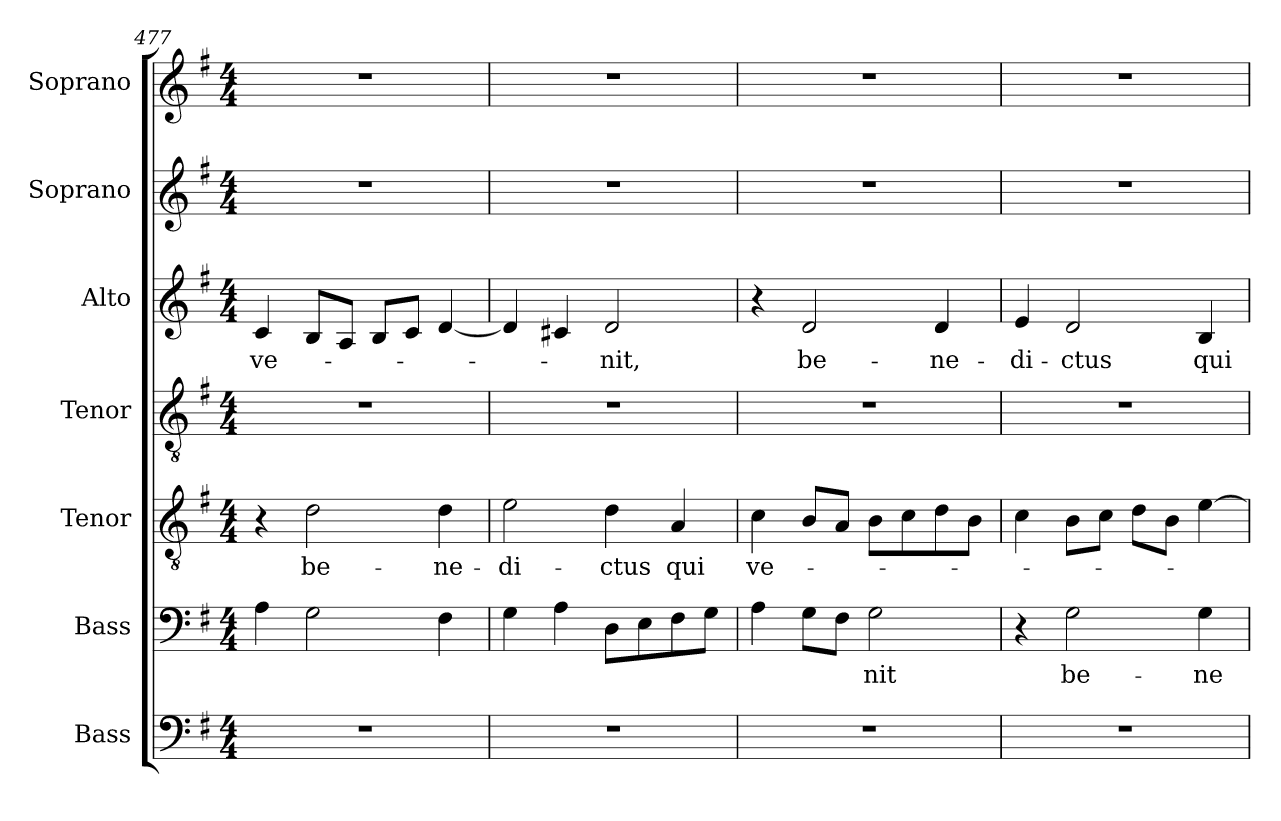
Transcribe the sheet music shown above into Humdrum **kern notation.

**kern	**kern	**text	**kern	**text	**kern	**kern	**text	**kern	**kern
*part7	*part6	*part6	*part5	*part5	*part4	*part3	*part3	*part2	*part1
*staff7	*staff6	*staff6	*staff5	*staff5	*staff4	*staff3	*staff3	*staff2	*staff1
*I"Bass	*I"Bass	*	*I"Tenor	*	*I"Tenor	*I"Alto	*	*I"Soprano	*I"Soprano
*I'B.	*I'B.	*	*I'T.	*	*I'T.	*I'A.	*	*I'S.	*I'S.
*clefF4	*clefF4	*	*clefGv2	*	*clefGv2	*clefG2	*	*clefG2	*clefG2
*	*	*	*ITrd7c12	*	*ITrd7c12	*	*	*	*
*k[f#]	*k[f#]	*	*k[f#]	*	*k[f#]	*k[f#]	*	*k[f#]	*k[f#]
*G:	*G:	*	*G:	*	*G:	*G:	*	*G:	*G:
*M4/4	*M4/4	*	*M4/4	*	*M4/4	*M4/4	*	*M4/4	*M4/4
=477	=477	=477	=477	=477	=477	=477	=477	=477	=477
!	!	!	!	!	!	!	!LO:LY:b:color=#000000	!	!
1r	4Ai\	.	4r	.	1r	4ci/	ve-	1r	1r
!	!	!	!	!LO:LY:b:color=#000000	!	!	!	!	!
.	2Gi\	.	2Di\	be-	.	8Bi/L	.	.	.
.	.	.	.	.	.	8Ai/J	.	.	.
.	.	.	.	.	.	8Bi/L	.	.	.
.	.	.	.	.	.	8ci/J	.	.	.
!	!	!	!	!LO:LY:b:color=#000000	!	!	!	!	!
.	4F#i\	.	4Di\	-ne-	.	[4di/	.	.	.
=478	=478	=478	=478	=478	=478	=478	=478	=478	=478
!	!	!	!	!LO:LY:b:color=#000000	!	!	!	!	!
1r	4Gi\	.	2Ei\	-di-	1r	4di/]	.	1r	1r
.	4Ai\	.	.	.	.	4c#Xi/	.	.	.
!	!	!	!	!LO:LY:b:color=#000000	!	!	!	!	!
!	!	!	!	!	!	!	!LO:LY:b:color=#000000	!	!
.	8Di\L	.	4Di\	-ctus	.	2di/	-nit,	.	.
.	8Ei\	.	.	.	.	.	.	.	.
!	!	!	!	!LO:LY:b:color=#000000	!	!	!	!	!
.	8F#i\	.	4AAi/	qui	.	.	.	.	.
.	8Gi\J	.	.	.	.	.	.	.	.
!!LO:LB:g=z
=479	=479	=479	=479	=479	=479	=479	=479	=479	=479
!	!	!	!	!LO:LY:b:color=#000000	!	!	!	!	!
1r	4Ai\	.	4Ci\	ve-	1r	4r	.	1r	1r
!	!	!	!	!	!	!	!LO:LY:b:color=#000000	!	!
.	8Gi\L	.	8BBi/L	.	.	2di/	be-	.	.
.	8F#i\J	.	8AAi/J	.	.	.	.	.	.
!	!	!LO:LY:b:color=#000000	!	!	!	!	!	!	!
.	2Gi\	-nit	8BBi\L	.	.	.	.	.	.
.	.	.	8Ci\	.	.	.	.	.	.
!	!	!	!	!	!	!	!LO:LY:b:color=#000000	!	!
.	.	.	8Di\	.	.	4di/	-ne-	.	.
.	.	.	8BBi\J	.	.	.	.	.	.
=480	=480	=480	=480	=480	=480	=480	=480	=480	=480
!	!	!	!	!	!	!	!LO:LY:b:color=#000000	!	!
1r	4r	.	4Ci\	.	1r	4ei/	-di-	1r	1r
!	!	!LO:LY:b:color=#000000	!	!	!	!	!	!	!
!	!	!	!	!	!	!	!LO:LY:b:color=#000000	!	!
.	2Gi\	be-	8BBi\L	.	.	2di/	-ctus	.	.
.	.	.	8Ci\J	.	.	.	.	.	.
.	.	.	8Di\L	.	.	.	.	.	.
.	.	.	8BBi\J	.	.	.	.	.	.
!	!	!LO:LY:b:color=#000000	!	!	!	!	!	!	!
!	!	!	!	!	!	!	!LO:LY:b:color=#000000	!	!
.	4Gi\	-ne-	[4Ei\	.	.	4Bi/	qui	.	.
=	=	=	=	=	=	=	=	=	=
*-	*-	*-	*-	*-	*-	*-	*-	*-	*-
